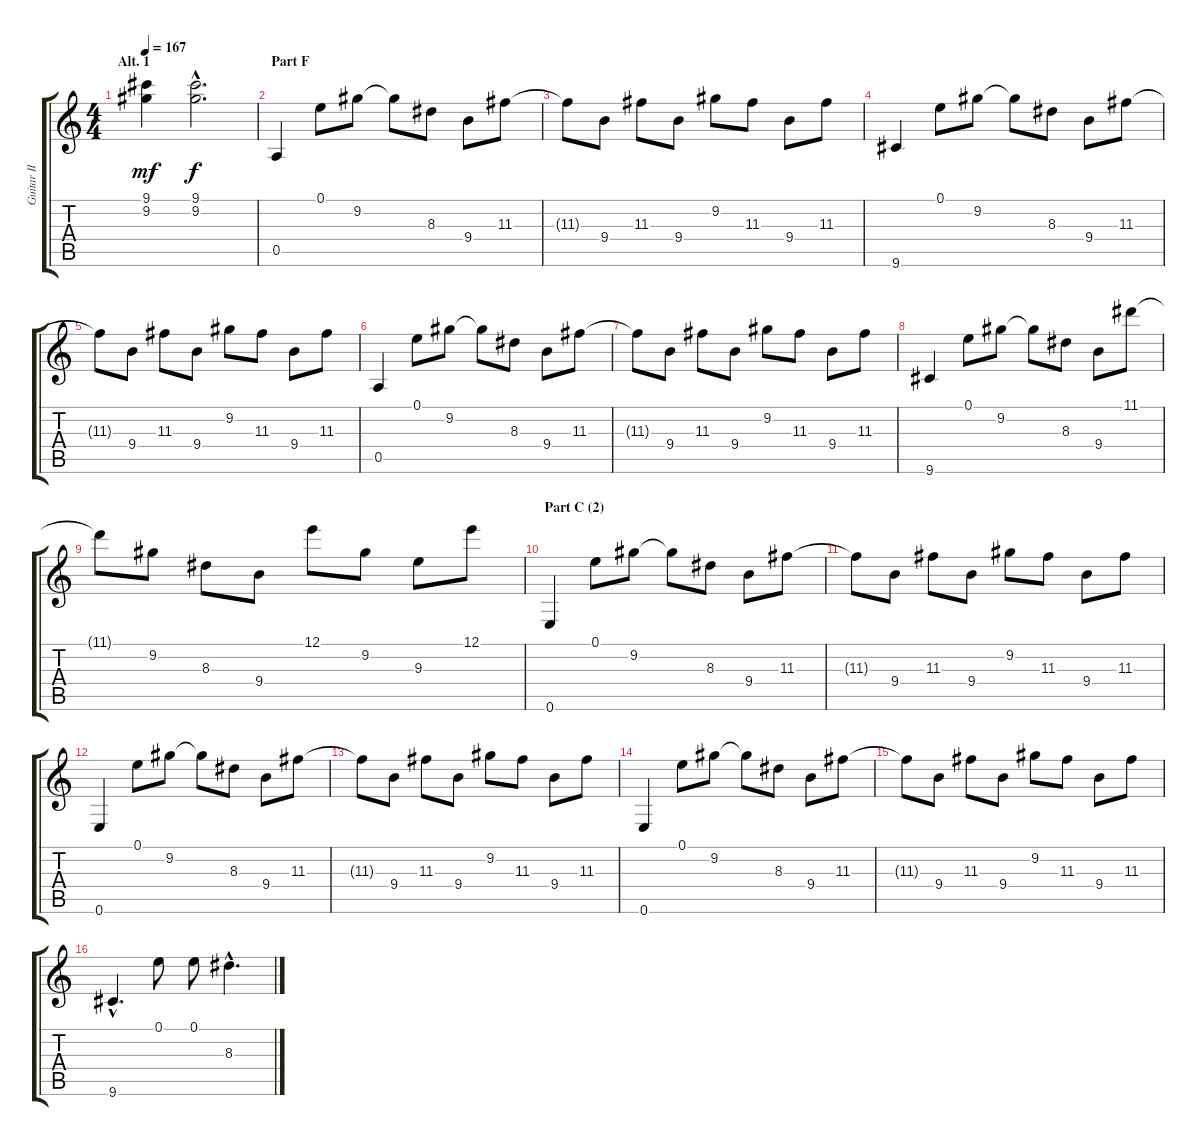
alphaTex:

\track ("Guitar II (Ken)" "Guitar II ") {instrument electricguitarclean}
\staff {score tabs}
\tuning (E4 B3 G3 D3 A2 E2) {hide}
\ts (4 4)
\section ("" "Alt. 1")
\tempo 167
\clef g2
\ks c
(9.1 9.2).4{dy mf} (9.1{hac} 9.2{hac}).2{d dy f} |
\section ("" "Part F")
0.5.4{instrument electricguitarclean} 0.1.8 9.2.8 9.2{t}.8 8.3.8 9.4.8 11.3.8 |
11.3{t}.8 9.4.8 11.3.8 9.4.8 9.2.8 11.3.8 9.4.8 11.3.8 |
9.6.4 0.1.8 9.2.8 9.2{t}.8 8.3.8 9.4.8 11.3.8 |
11.3{t}.8 9.4.8 11.3.8 9.4.8 9.2.8 11.3.8 9.4.8 11.3.8 |
0.5.4 0.1.8 9.2.8 9.2{t}.8 8.3.8 9.4.8 11.3.8 |
11.3{t}.8 9.4.8 11.3.8 9.4.8 9.2.8 11.3.8 9.4.8 11.3.8 |
9.6.4 0.1.8 9.2.8 9.2{t}.8 8.3.8 9.4.8 11.1.8 |
11.1{t}.8 9.2.8 8.3.8 9.4.8 12.1.8 9.2.8 9.3.8 12.1.8 |
\section ("" "Part C (2)")
0.6.4 0.1.8 9.2.8 9.2{t}.8 8.3.8 9.4.8 11.3.8 |
11.3{t}.8 9.4.8 11.3.8 9.4.8 9.2.8 11.3.8 9.4.8 11.3.8 |
0.6.4 0.1.8 9.2.8 9.2{t}.8 8.3.8 9.4.8 11.3.8 |
11.3{t}.8 9.4.8 11.3.8 9.4.8 9.2.8 11.3.8 9.4.8 11.3.8 |
0.6.4 0.1.8 9.2.8 9.2{t}.8 8.3.8 9.4.8 11.3.8 |
11.3{t}.8 9.4.8 11.3.8 9.4.8 9.2.8 11.3.8 9.4.8 11.3.8 |
9.6{hac}.4{d} 0.1.8 0.1.8 8.3{hac}.4{d}
